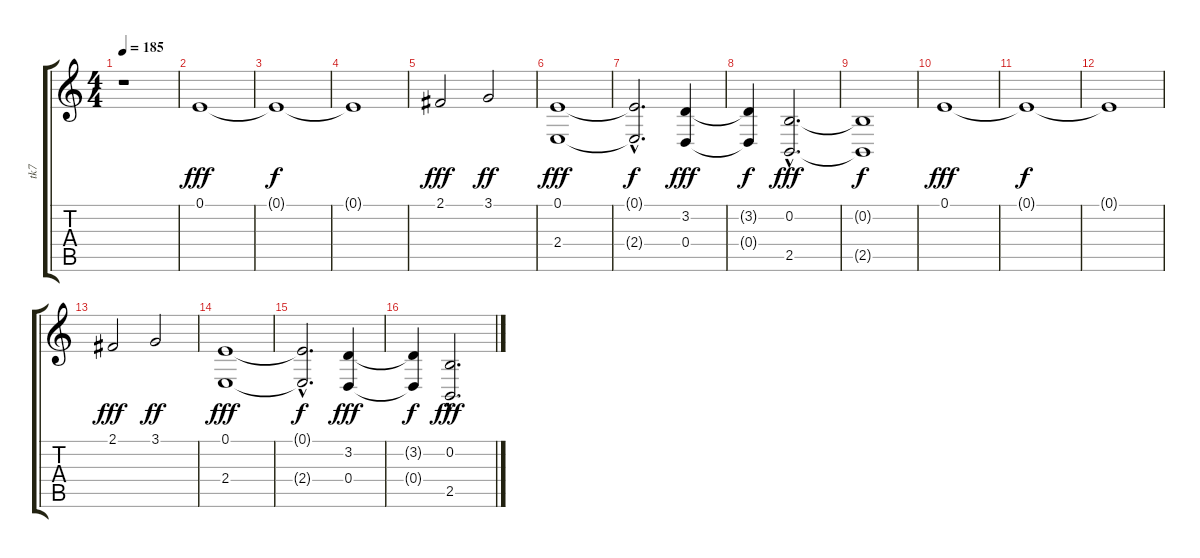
\track ("tk7" "tk7") {instrument synthstrings1}
\staff {score tabs}
\tuning (E4 B3 G3 D3 A2 E2) {hide}
\ts (4 4)
\tempo 185
\clef g2
\ks c
r.1{dy fff} |
0.1.1{balance 8} |
0.1{t}.1{dy f} |
0.1{t}.1 |
2.1.2{dy fff} 3.1.2{dy ff} |
(0.1 2.4).1{dy fff} |
(0.1{hac t} 2.4{hac t}).2{d dy f} (3.2 0.4).4{dy fff} |
(3.2{t} 0.4{t}).4{dy f} (0.2{hac} 2.5{hac}).2{d dy fff} |
(0.2{t} 2.5{t}).1{dy f} |
0.1.1{dy fff} |
0.1{t}.1{dy f} |
0.1{t}.1 |
2.1.2{dy fff} 3.1.2{dy ff} |
(0.1 2.4).1{dy fff} |
(0.1{hac t} 2.4{hac t}).2{d dy f} (3.2 0.4).4{dy fff} |
(3.2{t} 0.4{t}).4{dy f} (0.2{hac} 2.5{hac}).2{d dy fff}
